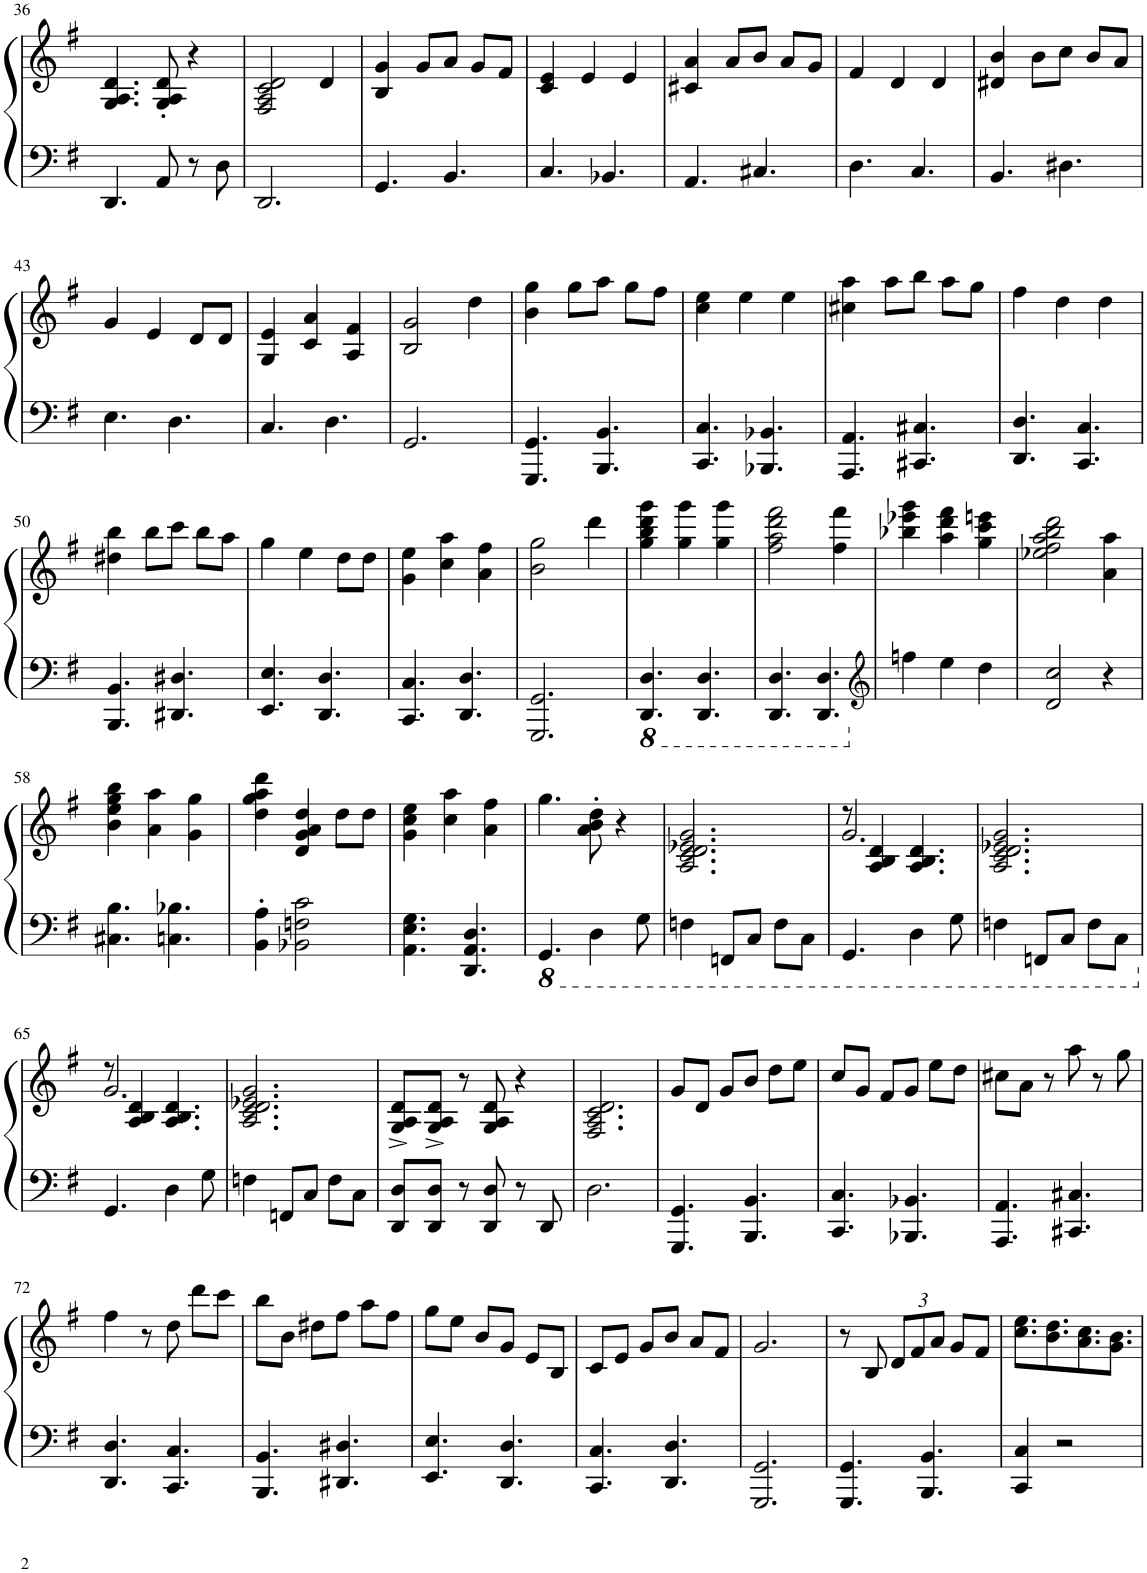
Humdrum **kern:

**kern	**kern
*part1	*part1
*staff2	*staff1
*I"Piano	*
*I'Pno.	*
!!LO:PB:g=z
*clefF4	*clefG2
*k[f#]	*k[f#]
*M3/4	*M3/4
=36	=36
4.DD/	4.G/ 4.A/ 4.d/
8AA/	8G/' 8A/' 8d/'
8r	4r
8D\	.
=37	=37
2.DD/	2F#/ 2A/ 2c/ 2d/
.	4d/
=38	=38
4.GG/	4B/ 4g/
.	8g/L
4.BB/	8a/J
.	8g/L
.	8f#/J
=39	=39
4.C/	4c/ 4e/
.	4e/
4.BB-X/	.
.	4e/
=40	=40
4.AA/	4c#X/ 4a/
.	8a/L
4.C#X/	8b/J
.	8a/L
.	8g/J
=41	=41
4.D\	4f#/
.	4d/
4.C/	.
.	4d/
=42	=42
4.BB/	4d#X/ 4b/
.	8b\L
4.D#X\	8cc\J
.	8b/L
.	8a/J
!!LO:LB:g=z
=43	=43
4.E\	4g/
.	4e/
4.D\	.
.	8d/L
.	8d/J
=44	=44
4.C/	4G/ 4e/
.	4c/ 4a/
4.D\	.
.	4A/ 4f#/
=45	=45
2.GG/	2B/ 2g/
.	4dd\
=46	=46
4.GGG/ 4.GG/	4b\ 4gg\
.	8gg\L
4.BBB/ 4.BB/	8aa\J
.	8gg\L
.	8ff#\J
=47	=47
4.CC/ 4.C/	4cc\ 4ee\
.	4ee\
4.BBB-X/ 4.BB-X/	.
.	4ee\
=48	=48
4.AAA/ 4.AA/	4cc#X\ 4aa\
.	8aa\L
4.CC#X/ 4.C#X/	8bb\J
.	8aa\L
.	8gg\J
=49	=49
4.DD/ 4.D/	4ff#\
.	4dd\
4.CC/ 4.C/	.
.	4dd\
!!LO:LB:g=z
=50	=50
4.BBB/ 4.BB/	4dd#X\ 4bb\
.	8bb\L
4.DD#X/ 4.D#X/	8ccc\J
.	8bb\L
.	8aa\J
=51	=51
4.EE/ 4.E/	4gg\
.	4ee\
4.DD/ 4.D/	.
.	8dd\L
.	8dd\J
=52	=52
4.CC/ 4.C/	4g\ 4ee\
.	4cc\ 4aa\
4.DD/ 4.D/	.
.	4a\ 4ff#\
=53	=53
2.GGG/ 2.GG/	2b\ 2gg\
.	4ddd\
=54	=54
*8ba	*
4.DDD/ 4.DD/	4gg\ 4bb\ 4ddd\ 4ggg\
.	4gg\ 4ggg\
4.DDD/ 4.DD/	.
.	4gg\ 4ggg\
=55	=55
4.DDD/ 4.DD/	2ff#\ 2aa\ 2ddd\ 2fff#\
4.DDD/ 4.DD/	.
.	4ff#\ 4fff#\
=56	=56
*clefG2	*
*X8ba	*
4ffn\	4bb-X\ 4eee-X\ 4ggg\
4ee\	4aa\ 4ddd\ 4fff#\
4dd\	4gg\ 4ccc\ 4eeen\
=57	=57
2d/ 2cc/	2ee-X\ 2ff#\ 2aa\ 2bb\ 2ddd\
4r	4a\ 4aa\
!!LO:LB:g=z
=58	=58
4.C#X\ 4.B\	4b\ 4ee\ 4gg\ 4bb\
.	4a\ 4aa\
4.Cn\ 4.B-X\	.
.	4g\ 4gg\
=59	=59
4BB\' 4A\'	4dd\ 4gg\ 4aa\ 4ddd\
2BB-X\ 2Fn\ 2c\	4d/ 4g/ 4a/ 4dd/
.	8dd\L
.	8dd\J
=60	=60
4.AA\ 4.E\ 4.G\	4g\ 4cc\ 4ee\
.	4cc\ 4aa\
4.DD/ 4.AA/ 4.D/	.
.	4a\ 4ff#\
=61	=61
*8ba	*
4.GGG/	4.gg\
4DD\	8a\' 8b\' 8dd\'
.	4r
8GG\	.
=62	=62
4FFn\	2.A/ 2.c/ 2.d/ 2.e-X/ 2.g/
8FFFn/L	.
8CC/J	.
8FF\L	.
8CC\J	.
=63	=63
*	*^
4.GGG/	8r	2.g/
.	4A/ 4B/ 4d/	.
4DD\	4.A/ 4.B/ 4.d/	.
8GG\	.	.
*	*v	*v
=64	=64
4FFn\	2.A/ 2.c/ 2.d/ 2.e-X/ 2.g/
8FFFn/L	.
8CC/J	.
8FF\L	.
8CC\J	.
!!LO:LB:g=z
=65	=65
*X8ba	*
*	*^
4.GG/	8r	2.g/
.	4A/ 4B/ 4d/	.
4D\	4.A/ 4.B/ 4.d/	.
8G\	.	.
*	*v	*v
=66	=66
4Fn\	2.A/ 2.c/ 2.d/ 2.e-X/ 2.g/
8FFn/L	.
8C/J	.
8F\L	.
8C\J	.
=67	=67
8DD/ 8D/L	8G/^ 8A/^ 8d/^L
8DD/ 8D/J	8G/^ 8A/^ 8d/^J
8r	8r
8DD/ 8D/	8G/ 8A/ 8d/
8r	4r
8DD/	.
=68	=68
2.D\	2.F#/ 2.A/ 2.c/ 2.d/
=69	=69
4.GGG/ 4.GG/	8g/L
.	8d/J
.	8g/L
4.BBB/ 4.BB/	8b/J
.	8dd\L
.	8ee\J
=70	=70
4.CC/ 4.C/	8cc/L
.	8g/J
.	8f#/L
4.BBB-X/ 4.BB-X/	8g/J
.	8ee\L
.	8dd\J
=71	=71
4.AAA/ 4.AA/	8cc#X\L
.	8a\J
.	8r
4.CC#X/ 4.C#X/	8aa\
.	8r
.	8gg\
!!LO:LB:g=z
=72	=72
4.DD/ 4.D/	4ff#\
.	8r
4.CC/ 4.C/	8dd\
.	8ddd\L
.	8ccc\J
=73	=73
4.BBB/ 4.BB/	8bb\L
.	8b\J
.	8dd#X\L
4.DD#X/ 4.D#X/	8ff#\J
.	8aa\L
.	8ff#\J
=74	=74
4.EE/ 4.E/	8gg\L
.	8ee\J
.	8b/L
4.DD/ 4.D/	8g/J
.	8e/L
.	8B/J
=75	=75
4.CC/ 4.C/	8c/L
.	8e/J
.	8g/L
4.DD/ 4.D/	8b/J
.	8a/L
.	8f#/J
=76	=76
2.GGG/ 2.GG/	2.g/
=77	=77
4.GGG/ 4.GG/	8r
.	8B/
*	*Xbrackettup
.	12d/L
.	12f#/
4.BBB/ 4.BB/	.
.	12a/J
.	8g/L
.	8f#/J
=78	=78
4CC/ 4C/	8.cc\ 8.ee\L
.	8.b\ 8.dd\
2r	.
.	8.a\ 8.cc\
.	8.g\ 8.b\J
=	=
*-	*-
